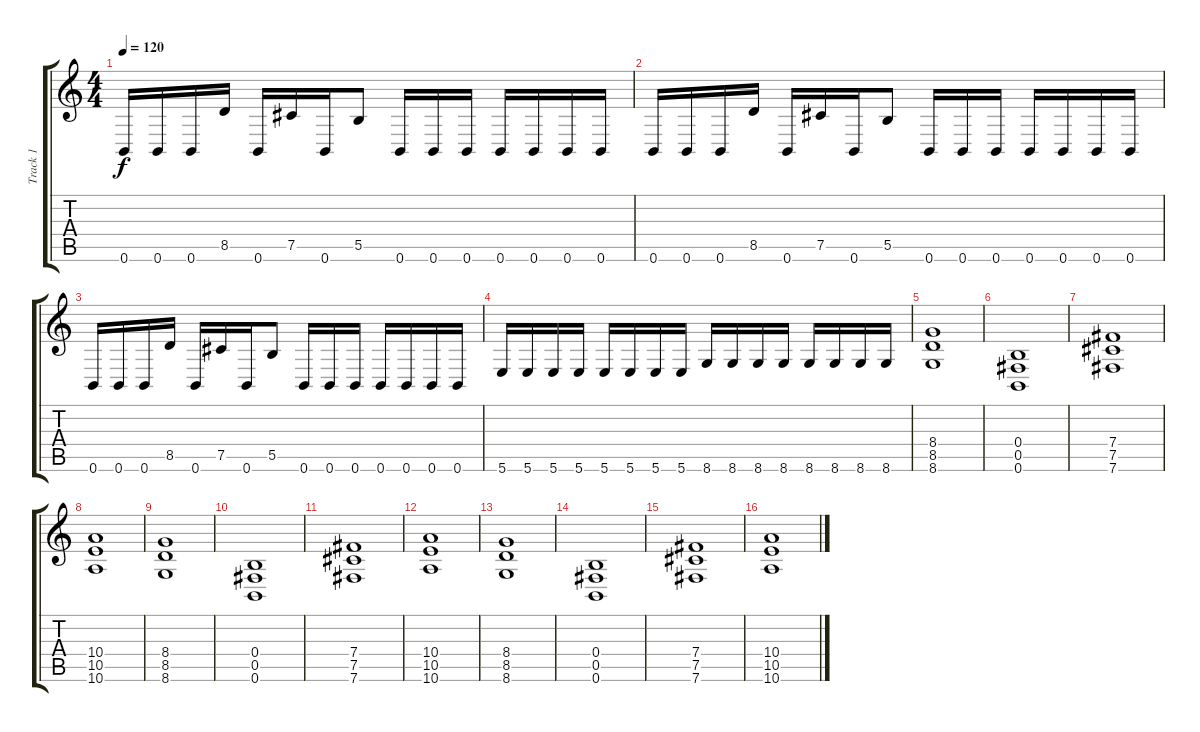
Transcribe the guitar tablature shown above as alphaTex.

\track ("Track 1" "Track 1") {instrument distortionguitar}
\staff {score tabs}
\tuning (Db4 Ab3 E3 B2 Gb2 B1) {hide}
\ts (4 4)
\tempo 120
\clef g2
\ks c
0.6.16{dy f} 0.6.16 0.6.16 8.5.16 0.6.16 7.5.16 0.6.16 5.5.8 0.6.16 0.6.16 0.6.16 0.6.16 0.6.16 0.6.16 0.6.16 |
0.6.16 0.6.16 0.6.16 8.5.16 0.6.16 7.5.16 0.6.16 5.5.8 0.6.16 0.6.16 0.6.16 0.6.16 0.6.16 0.6.16 0.6.16 |
0.6.16 0.6.16 0.6.16 8.5.16 0.6.16 7.5.16 0.6.16 5.5.8 0.6.16 0.6.16 0.6.16 0.6.16 0.6.16 0.6.16 0.6.16 |
5.6.16 5.6.16 5.6.16 5.6.16 5.6.16 5.6.16 5.6.16 5.6.16 8.6.16 8.6.16 8.6.16 8.6.16 8.6.16 8.6.16 8.6.16 8.6.16 |
(8.4 8.5 8.6).1 |
(0.4 0.5 0.6).1 |
(7.4 7.5 7.6).1 |
(10.4 10.5 10.6).1 |
(8.4 8.5 8.6).1 |
(0.4 0.5 0.6).1 |
(7.4 7.5 7.6).1 |
(10.4 10.5 10.6).1 |
(8.4 8.5 8.6).1 |
(0.4 0.5 0.6).1 |
(7.4 7.5 7.6).1 |
(10.4 10.5 10.6).1
